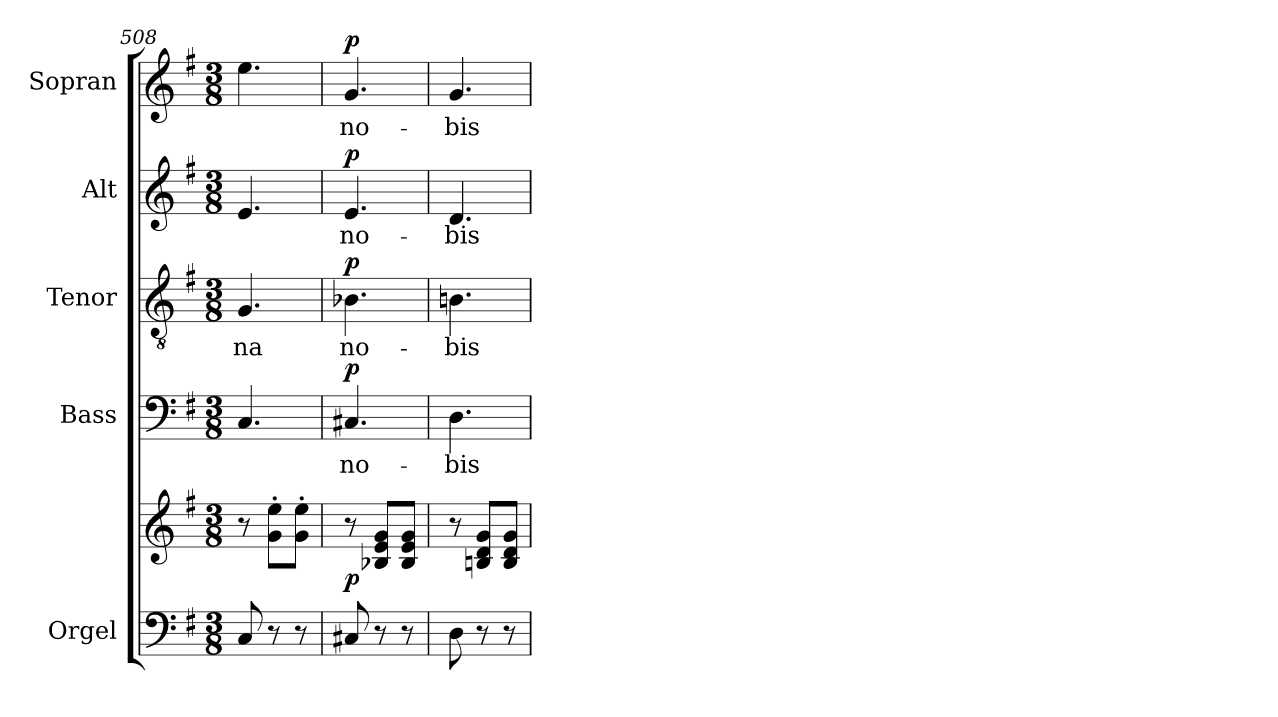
**kern	**kern	**dynam	**kern	**text	**dynam	**kern	**text	**dynam	**kern	**text	**dynam	**kern	**text	**dynam
*part5	*part5	*part5	*part4	*part4	*part4	*part3	*part3	*part3	*part2	*part2	*part2	*part1	*part1	*part1
*staff6	*staff5	*staff5/6	*staff4	*staff4	*staff4	*staff3	*staff3	*staff3	*staff2	*staff2	*staff2	*staff1	*staff1	*staff1
*I"Orgel	*	*	*I"Bass	*	*	*I"Tenor	*	*	*I"Alt	*	*	*I"Sopran	*	*
*I'Org.	*	*	*I'B.	*	*	*I'T.	*	*	*I'A.	*	*	*I'S.	*	*
*clefF4	*clefG2	*	*clefF4	*	*	*clefGv2	*	*	*clefG2	*	*	*clefG2	*	*
*k[f#]	*k[f#]	*	*k[f#]	*	*	*k[f#]	*	*	*k[f#]	*	*	*k[f#]	*	*
*G:	*G:	*	*G:	*	*	*G:	*	*	*G:	*	*	*G:	*	*
*M3/8	*M3/8	*	*M3/8	*	*	*M3/8	*	*	*M3/8	*	*	*M3/8	*	*
=508	=508	=508	=508	=508	=508	=508	=508	=508	=508	=508	=508	=508	=508	=508
!	!	!	!	!	!	!	!LO:LY:b	!	!	!	!	!	!	!
8C/	8r	.	4.C/	.	.	4.G/	-na	.	4.e/	.	.	4.ee\	.	.
8r	8g\'> 8ee\'>L	.	.	.	.	.	.	.	.	.	.	.	.	.
8r	8g\'> 8ee\'>J	.	.	.	.	.	.	.	.	.	.	.	.	.
=509	=509	=509	=509	=509	=509	=509	=509	=509	=509	=509	=509	=509	=509	=509
!	!	!LO:DY:b	!	!LO:LY:b	!LO:DY:a	!	!LO:LY:b	!LO:DY:a	!	!LO:LY:b	!LO:DY:a	!	!LO:LY:b	!LO:DY:a
8C#X/	8r	p	4.C#X/	no-	p	4.B-X\	no-	p	4.e/	no-	p	4.g/	no-	p
8r	8B-X/ 8e/ 8g/L	.	.	.	.	.	.	.	.	.	.	.	.	.
8r	8B-/ 8e/ 8g/J	.	.	.	.	.	.	.	.	.	.	.	.	.
=510	=510	=510	=510	=510	=510	=510	=510	=510	=510	=510	=510	=510	=510	=510
!	!	!	!	!LO:LY:b	!	!	!LO:LY:b	!	!	!LO:LY:b	!	!	!LO:LY:b	!
8D\	8r	.	4.D\	-bis	.	4.Bn\	-bis	.	4.d/	-bis	.	4.g/	-bis	.
8r	8Bn/ 8d/ 8g/L	.	.	.	.	.	.	.	.	.	.	.	.	.
8r	8B/ 8d/ 8g/J	.	.	.	.	.	.	.	.	.	.	.	.	.
=	=	=	=	=	=	=	=	=	=	=	=	=	=	=
*-	*-	*-	*-	*-	*-	*-	*-	*-	*-	*-	*-	*-	*-	*-
